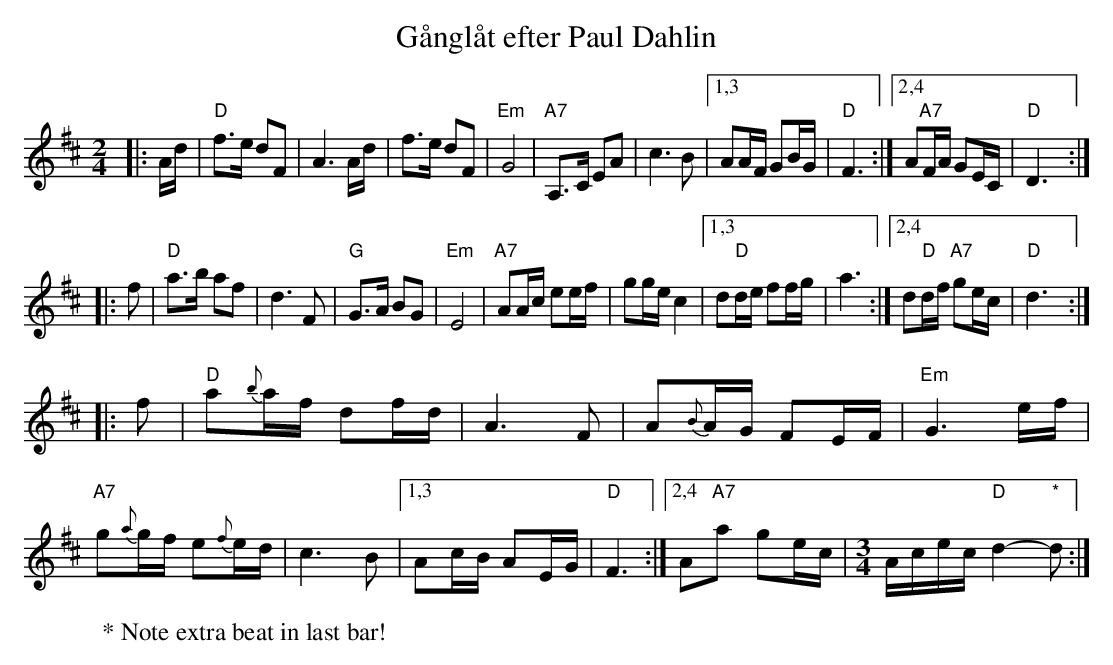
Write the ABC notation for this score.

X:1
T: G\aangl\aat efter Paul Dahlin
M: 2/4
L: 1/16
W: * Note extra beat in last bar!
K: D
|: Ad \
| "D"f3e d2F2 | A6 Ad \
| f3e d2F2 | "Em"G8 \
| "A7"A,3C E2A2 | c6 B2 \
|1,3 A2AF G2BG | "D"F6 \
:|2,4 A2"A7"FA G2EC | "D"D6 :|
|: f2 \
| "D"a3b a2f2 | d6 F2 \
| "G"G3A B2G2 | "Em"E8 \
| "A7"A2Ac e2ef | g2ge c4 \
|1,3 d2"D"de f2fg | a6 \
:|2,4 d2"D"df "A7"g2ec | "D"d6 :|
|: f2 \
| "D"a2{b}af d2fd | A6 F2 \
| A2{B}AG F2EF | "Em"G6 ef \
| "A7"g2{a}gf e2{f}ed | c6 B2 \
|1,3 A2cB A2EG | "D"F6 \
:|2,4 A2"A7"a2 g2ec |[M:3/4][L:1/16] Acec "D"d4- "*"d2 :|
